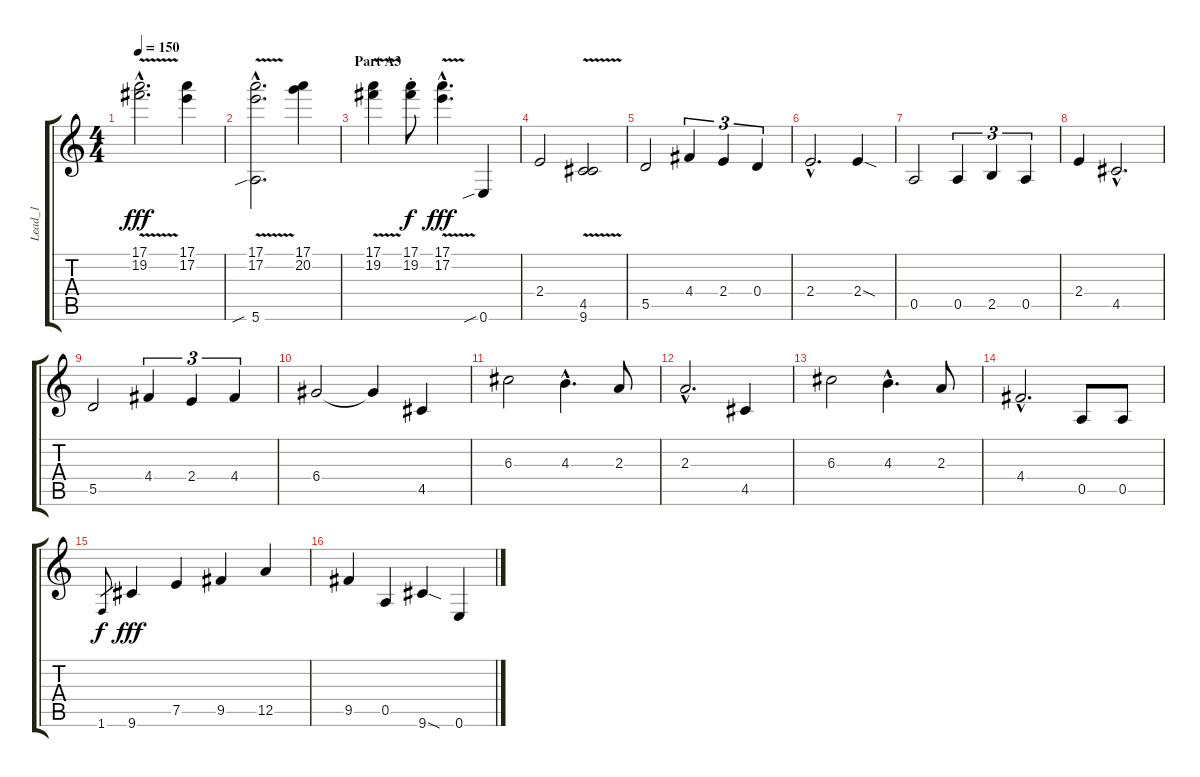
\track ("Lead_1" "Lead_1") {instrument acousticguitarnylon}
\staff {score tabs}
\tuning (E4 B3 G3 D3 A2 E2) {hide}
\ts (4 4)
\tempo 150
\clef g2
\ks c
(17.1{v hac} 19.2{v hac}).2{d dy fff} (17.1 17.2).4 |
(17.1{v hac} 17.2{hac} 5.6{sib hac}).2{d} (17.1 20.2).4 |
\section ("" "Part A3")
(17.1{v} 19.2{v}).4 (17.1{st} 19.2{st}).8{dy f} (17.1{v hac} 17.2{v hac}).4{d dy fff} 0.6{sib}.4{instrument electricbasspick} |
2.4.2 (4.5{v} 9.6).2 |
5.5.2 4.4.4{tu (3 2)} 2.4.4{tu (3 2)} 0.4.4{tu (3 2)} |
2.4{hac}.2{d} 2.4{sod}.4 |
0.5.2 0.5.4{tu (3 2)} 2.5.4{tu (3 2)} 0.5.4{tu (3 2)} |
2.4.4 4.5{hac}.2{d} |
5.5.2 4.4.4{tu (3 2)} 2.4.4{tu (3 2)} 4.4.4{tu (3 2)} |
6.4.2 6.4{t}.4 4.5.4 |
6.3.2 4.3{hac}.4{d} 2.3.8 |
2.3{hac}.2{d} 4.5.4 |
6.3.2 4.3{hac}.4{d} 2.3.8 |
4.4{hac}.2{d} 0.5.8{instrument electricguitarjazz} 0.5.8 |
1.6.8{gr dy f} 9.6.4{dy fff} 7.5.4 9.5.4 12.5.4 |
9.5.4 0.5.4 9.6{sod}.4 0.6.4
